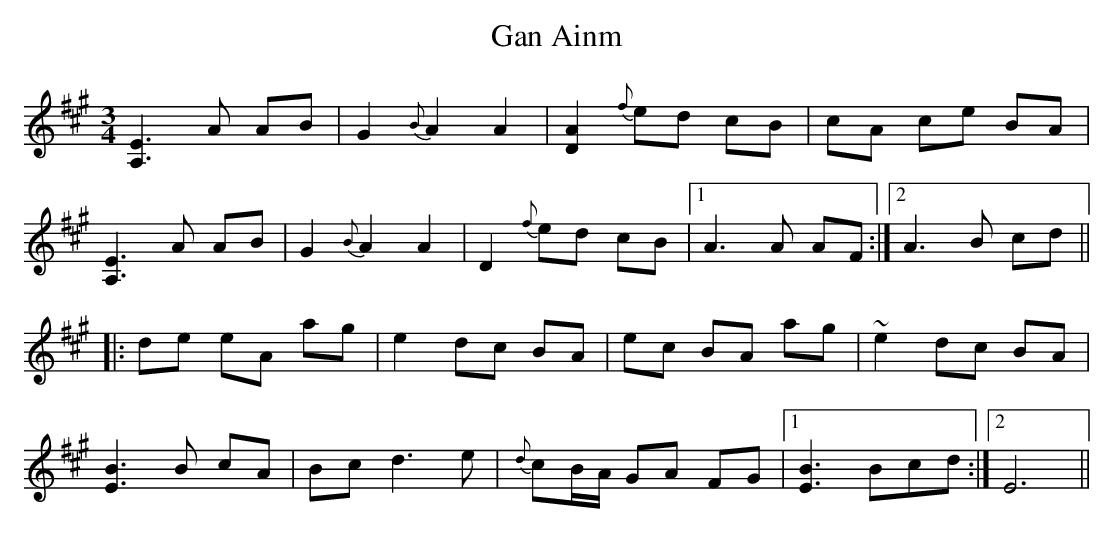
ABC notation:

X:1
T: Gan Ainm
M: 3/4
L: 1/8
K: Amaj
[A,3E3]A AB|G2 {B}A2 A2|[A2D2] {f}ed cB|cA ce BA|
[A,3E3] A AB|G2 {B}A2 A2|D2 {f}ed cB|1 A3 A AF:|2 A3 B cd||
|:de eA ag|e2 dc BA|ec BA ag|~ e2 dc BA|
[B3E3] B cA|Bc d3e|{d}cB/A/ GA FG|1 [B3E3] Bcd:|2 E6||
